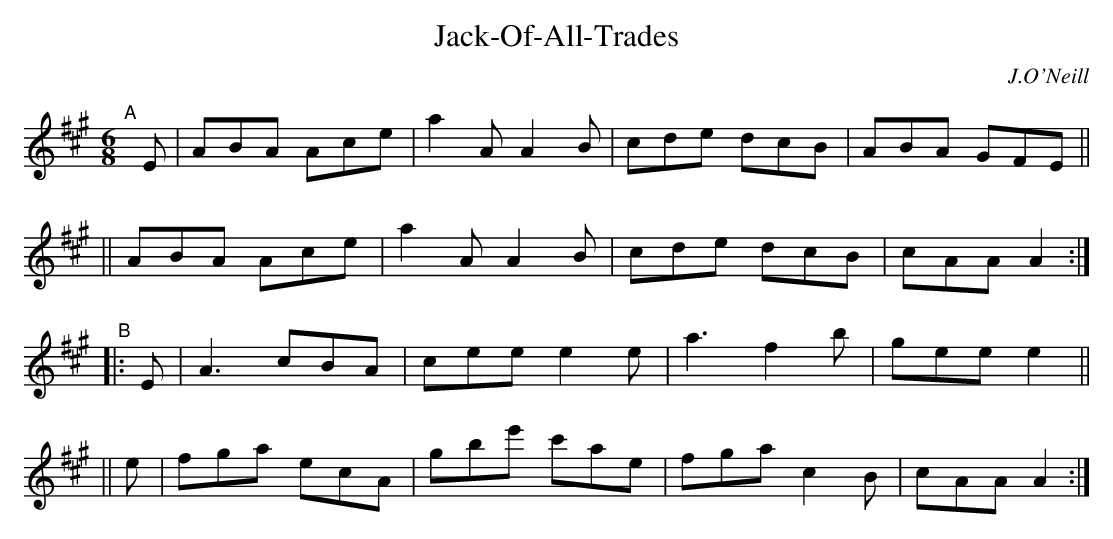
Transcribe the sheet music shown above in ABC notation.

X:1
T: Jack-Of-All-Trades
O: J.O'Neill
M: 6/8
L: 1/8
K: A
"^A"[|] E \
|  ABA Ace | a2A A2B | cde dcB | ABA GFE ||
|| ABA Ace | a2A A2B | cde dcB | cAA A2 :|
"^B"\
|: E | A3  cBA | cee  e2e  | a3  f2b | gee e2 ||
|| e | fga ecA | gbe' c'ae | fga c2B | cAA A2 :|
